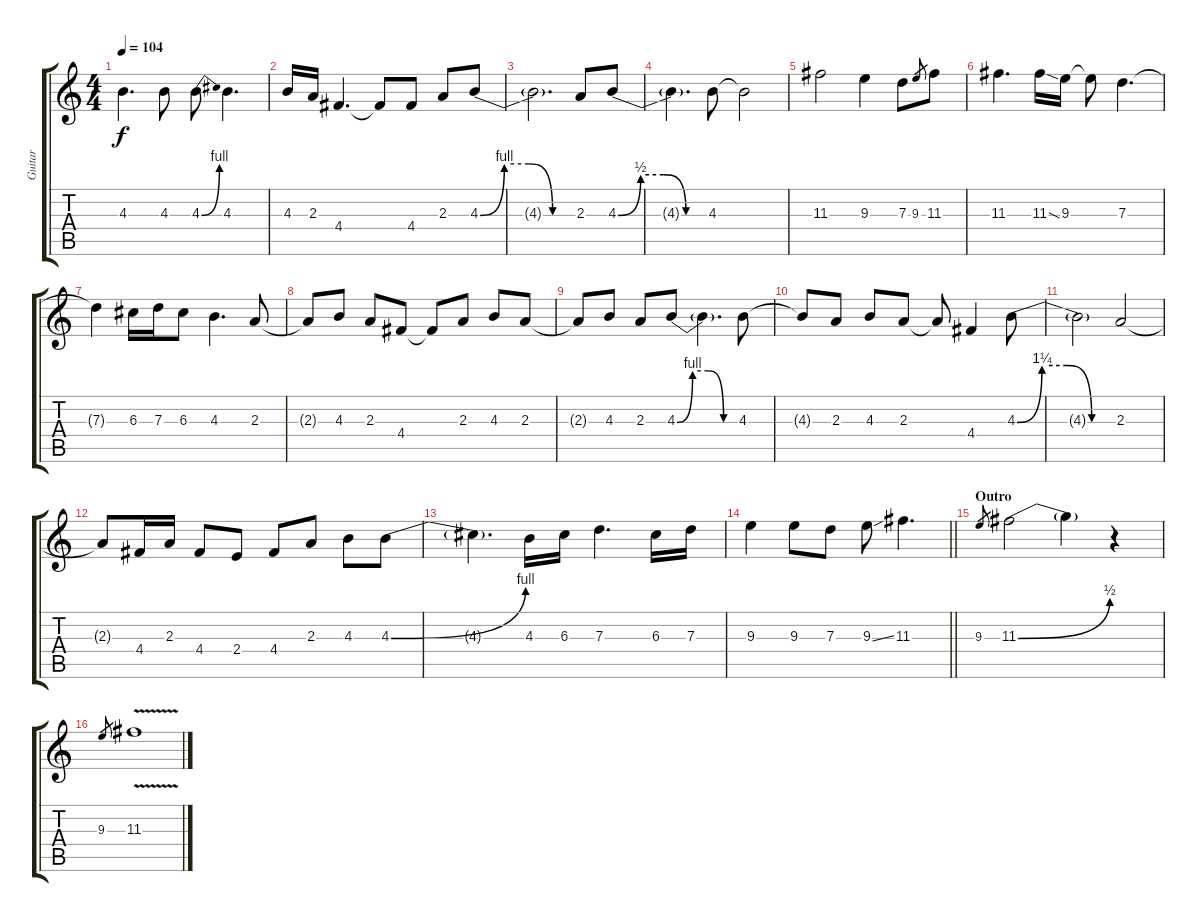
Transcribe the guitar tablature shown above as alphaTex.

\track ("Guitar" "Guitar") {instrument electricguitarjazz}
\staff {score tabs}
\tuning (E4 B3 G3 D3 A2 E2) {hide}
\ts (4 4)
\tempo 104
\clef g2
\ks c
4.3{t}.4{d dy f} 4.3.8 4.3{be (bend 0 0 60 4)}.8 4.3.4{d} |
4.3.16 2.3.16 4.4.4{d} 4.4{t}.8 4.4.8 2.3.8 4.3{be (custom 0 0 15 4 30 4 45 0 60 0)}.8 |
4.3{t}.2{d} 2.3.8 4.3{be (custom 0 0 15 2 30 2 45 0 60 0)}.8 |
4.3{t}.4{d} 4.3.8 4.3{t}.2 |
11.3.2 9.3.4 7.3.8 9.3.8{gr} 11.3.8 |
11.3.4{d} 11.3{ss}.16 9.3.16 9.3{t}.8 7.3.4{d} |
7.3{t}.4 6.3.16 7.3.16 6.3.8 4.3.4{d} 2.3.8 |
2.3{t}.8 4.3.8 2.3.8 4.4.8 4.4{t}.8 2.3.8 4.3.8 2.3.8 |
2.3{t}.8 4.3.8 2.3.8 4.3{be (custom 0 0 15 4 30 4 45 0 60 0)}.8 4.3{t}.4{d} 4.3.8 |
4.3{t}.8 2.3.8 4.3.8 2.3.8 2.3{t}.8 4.4.4 4.3{be (custom 0 0 15 5 30 5 45 0 60 0)}.8 |
4.3{t}.2 2.3.2 |
2.3{t}.8 4.4.16 2.3.16 4.4.8 2.4.8 4.4.8 2.3.8 4.3.8 4.3{be (bend 0 0 60 4)}.8 |
4.3{t}.4{d} 4.3.16 6.3.16 7.3.4{d} 6.3.16 7.3.16 |
\barLineRight lightlight
9.3.4 9.3.8 7.3.8 9.3{ss}.8 11.3.4{d} |
\section ("" "Outro")
9.3.8{gr} 11.3{be (bend 0 0 60 2)}.2 11.3{t}.4 r.4 |
9.3.8{gr} 11.3{v}.1
